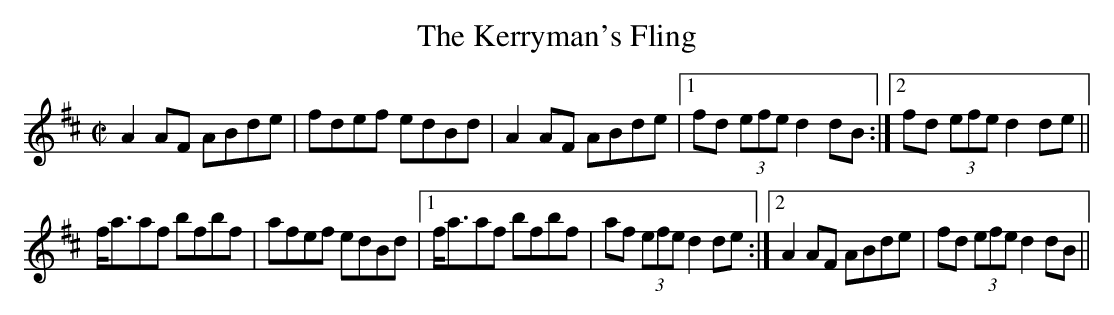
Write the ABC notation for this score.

X:1
T:Kerryman's Fling, The
M:C|
L:1/8
K:D
A2AF ABde|fdef edBd|A2AF ABde|\
[1 fd (3efe d2dB:|[2 fd (3efe d2de||!
f<aaf bfbf|afef edBd|[1 f<aaf bfbf|af (3efe d2de:|\
[2 A2AF ABde|fd (3efe d2dB||!
